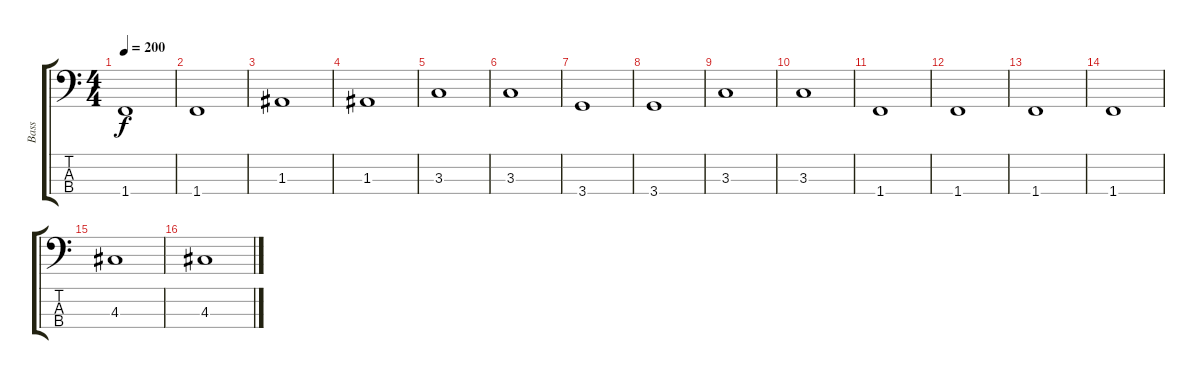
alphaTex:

\track ("Bass" "Bass") {instrument fretlessbass}
\staff {score tabs}
\tuning (G2 D2 A1 E1) {hide}
\ts (4 4)
\tempo 200
\clef f4
\ks c
1.4.1{dy f} |
1.4.1 |
1.3.1 |
1.3.1 |
3.3.1 |
3.3.1 |
3.4.1 |
3.4.1 |
3.3.1 |
3.3.1 |
1.4.1 |
1.4.1 |
1.4.1 |
1.4.1 |
4.3.1 |
4.3.1
